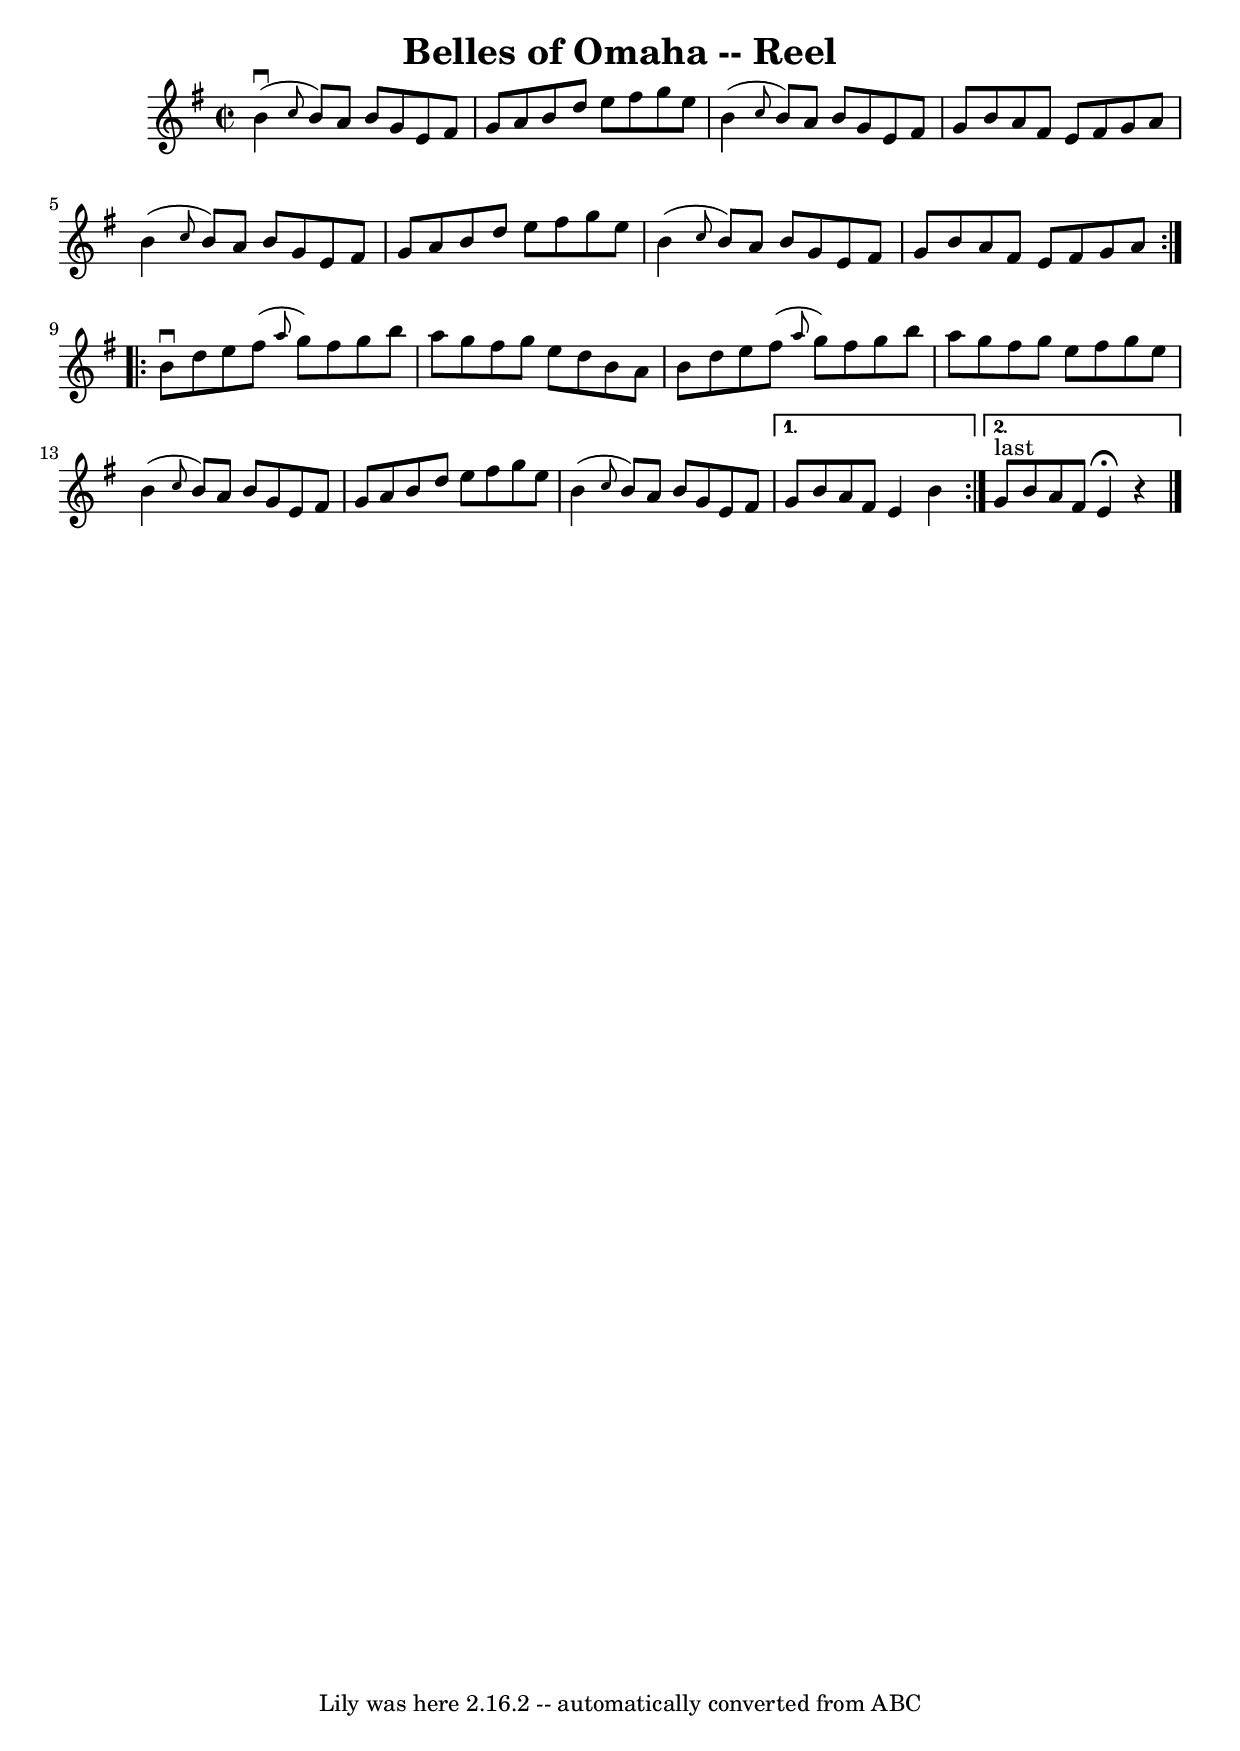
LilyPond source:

\version "2.16.2"
\include "Mammoth.ily"
\header {
  %% book = "Ryan's Mammoth Collection"
  crossRefNumber = "1"
  footnotes = "\\\\292"
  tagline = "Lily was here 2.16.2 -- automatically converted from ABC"
  title = "Belles of Omaha -- Reel"

}
voicedefault =  {



  \repeat volta 2 {

    \override Staff.TimeSignature #'style = #'C
    \time 2/2 
    \key g \major b'4^\downbow(\grace { c''8  
				      } b'8) a'8   
    b'8 g'8 e'8 fis'8    |
    g'8 a'8 b'8 d''8 e''8    
    fis''8 g''8 e''8    |
    b'4 (\grace { c''8  
		} b'8) a'8  
    b'8 g'8 e'8 fis'8    |
    g'8 b'8 a'8 fis'8 e'8    
    fis'8 g'8 a'8    |
    b'4 (\grace { c''8  
		} b'8) a'8   
    b'8 g'8 e'8 fis'8    |
    g'8 a'8 b'8 d''8 e''8    
    fis''8 g''8 e''8    |
    b'4 (\grace { c''8  
		} b'8) a'8  
    b'8 g'8 e'8 fis'8    |
    g'8 b'8 a'8 fis'8 e'8    
    fis'8 g'8 a'8    
  }     
  \repeat volta 2 {
    b'8^\downbow d''8 e''8   
    fis''8 (\grace { a''8  
		   } g''8) fis''8 g''8 b''8    |
    
    a''8 g''8 fis''8 g''8 e''8 d''8 b'8 a'8    |
    b'8  
    d''8 e''8 fis''8 (\grace { a''8  
			     } g''8) fis''8 g''8    
    b''8    |
    a''8 g''8 fis''8 g''8 e''8 fis''8 g''8    
    e''8    |
    b'4 (\grace { c''8  
		} b'8) a'8 b'8 g'8    
    e'8 fis'8    |
    g'8 a'8 b'8 d''8 e''8 fis''8 g''8  
    e''8    |
    b'4 (\grace { c''8  
		} b'8) a'8 b'8    
    g'8 e'8 fis'8    
  } \alternative{{ g'8 b'8 a'8 fis'8 e'4    
		   b'4    
		 } { g'8^"last" b'8 a'8 fis'8 e'4^\fermata   r4   
		     \bar "|."   
		   }
	       }

}

\score{
  <<

    \context Staff="default"
    {
      \voicedefault 
      
    }

  >>
  \layout {
    
  }
  \midi {
  }

}
